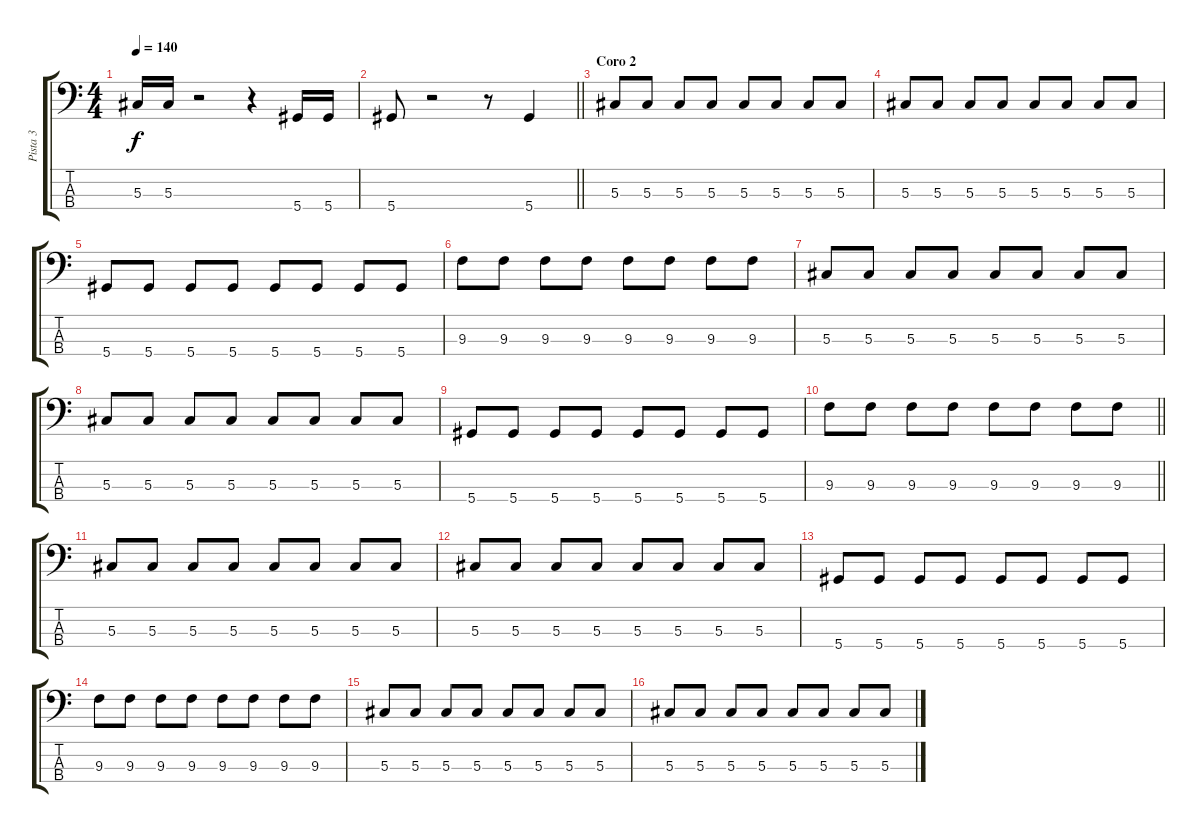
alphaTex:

\track ("Pista 3" "Pista 3") {instrument electricbassfinger}
\staff {score tabs}
\tuning (Gb2 Db2 Ab1 Eb1) {hide}
\ts (4 4)
\tempo 140
\clef f4
\ks c
5.3.16{dy f} 5.3.16 r.2 r.4 5.4.16 5.4.16 |
\barLineRight lightlight
5.4.8 r.2 r.8 5.4.4 |
\section ("" "Coro 2")
5.3.8 5.3.8 5.3.8 5.3.8 5.3.8 5.3.8 5.3.8 5.3.8 |
5.3.8 5.3.8 5.3.8 5.3.8 5.3.8 5.3.8 5.3.8 5.3.8 |
5.4.8 5.4.8 5.4.8 5.4.8 5.4.8 5.4.8 5.4.8 5.4.8 |
9.3.8 9.3.8 9.3.8 9.3.8 9.3.8 9.3.8 9.3.8 9.3.8 |
5.3.8 5.3.8 5.3.8 5.3.8 5.3.8 5.3.8 5.3.8 5.3.8 |
5.3.8 5.3.8 5.3.8 5.3.8 5.3.8 5.3.8 5.3.8 5.3.8 |
5.4.8 5.4.8 5.4.8 5.4.8 5.4.8 5.4.8 5.4.8 5.4.8 |
\barLineRight lightlight
9.3.8 9.3.8 9.3.8 9.3.8 9.3.8 9.3.8 9.3.8 9.3.8 |
5.3.8 5.3.8 5.3.8 5.3.8 5.3.8 5.3.8 5.3.8 5.3.8 |
5.3.8 5.3.8 5.3.8 5.3.8 5.3.8 5.3.8 5.3.8 5.3.8 |
5.4.8 5.4.8 5.4.8 5.4.8 5.4.8 5.4.8 5.4.8 5.4.8 |
9.3.8 9.3.8 9.3.8 9.3.8 9.3.8 9.3.8 9.3.8 9.3.8 |
5.3.8 5.3.8 5.3.8 5.3.8 5.3.8 5.3.8 5.3.8 5.3.8 |
5.3.8 5.3.8 5.3.8 5.3.8 5.3.8 5.3.8 5.3.8 5.3.8
